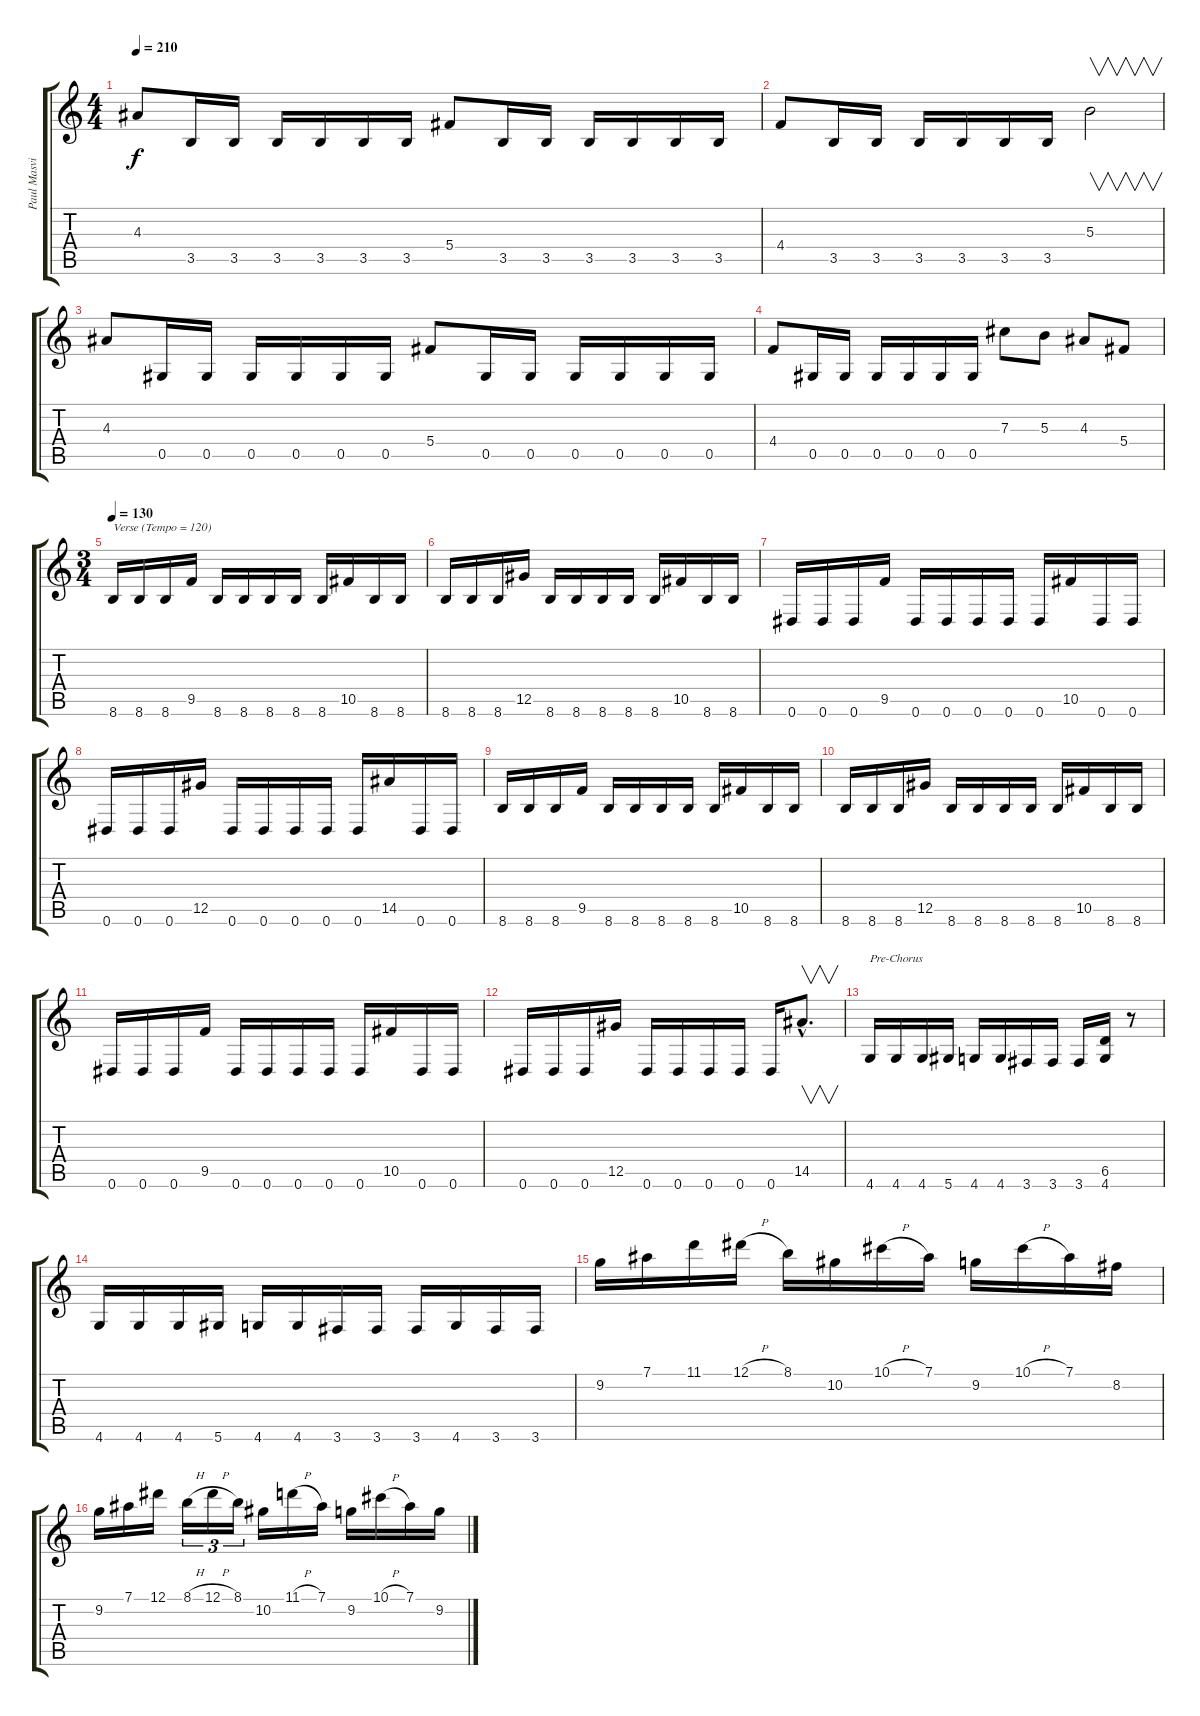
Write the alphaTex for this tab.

\track ("Paul Masvidal" "Paul Masvi") {instrument distortionguitar}
\staff {score tabs}
\tuning (Eb4 Bb3 Gb3 Db3 Ab2 Eb2) {hide}
\ts (4 4)
\tempo 210
\clef g2
\ks c
4.3.8{dy f} 3.5.16 3.5.16 3.5.16 3.5.16 3.5.16 3.5.16 5.4.8 3.5.16 3.5.16 3.5.16 3.5.16 3.5.16 3.5.16 |
4.4.8 3.5.16 3.5.16 3.5.16 3.5.16 3.5.16 3.5.16 5.3.2{v} |
4.3.8 0.5.16 0.5.16 0.5.16 0.5.16 0.5.16 0.5.16 5.4.8 0.5.16 0.5.16 0.5.16 0.5.16 0.5.16 0.5.16 |
4.4.8 0.5.16 0.5.16 0.5.16 0.5.16 0.5.16 0.5.16 7.3.8 5.3.8 4.3.8 5.4.8 |
\ts (3 4)
\tempo 130
8.6.16{txt "Verse (Tempo = 120)"} 8.6.16 8.6.16 9.5.16 8.6.16 8.6.16 8.6.16 8.6.16 8.6.16 10.5.16 8.6.16 8.6.16 |
8.6.16 8.6.16 8.6.16 12.5.16 8.6.16 8.6.16 8.6.16 8.6.16 8.6.16 10.5.16 8.6.16 8.6.16 |
0.6.16 0.6.16 0.6.16 9.5.16 0.6.16 0.6.16 0.6.16 0.6.16 0.6.16 10.5.16 0.6.16 0.6.16 |
0.6.16 0.6.16 0.6.16 12.5.16 0.6.16 0.6.16 0.6.16 0.6.16 0.6.16 14.5.16 0.6.16 0.6.16 |
8.6.16 8.6.16 8.6.16 9.5.16 8.6.16 8.6.16 8.6.16 8.6.16 8.6.16 10.5.16 8.6.16 8.6.16 |
8.6.16 8.6.16 8.6.16 12.5.16 8.6.16 8.6.16 8.6.16 8.6.16 8.6.16 10.5.16 8.6.16 8.6.16 |
0.6.16 0.6.16 0.6.16 9.5.16 0.6.16 0.6.16 0.6.16 0.6.16 0.6.16 10.5.16 0.6.16 0.6.16 |
0.6.16 0.6.16 0.6.16 12.5.16 0.6.16 0.6.16 0.6.16 0.6.16 0.6.16 14.5{hac}.8{v d} |
4.6.16{txt "Pre-Chorus"} 4.6.16 4.6.16 5.6.16 4.6.16 4.6.16 3.6.16 3.6.16 3.6.16 (6.5 4.6).16 r.8 |
4.6.16 4.6.16 4.6.16 5.6.16 4.6.16 4.6.16 3.6.16 3.6.16 3.6.16 4.6.16 3.6.16 3.6.16 |
9.2.16 7.1.16 11.1.16 12.1{h}.16 8.1.16 10.2.16 10.1{h}.16 7.1.16 9.2.16 10.1{h}.16 7.1.16 8.2.16 |
9.2.16 7.1.16 12.1.16 8.1{h}.16{tu (3 2)} 12.1{h}.16{tu (3 2)} 8.1.16{tu (3 2)} 10.2.16 11.1{h}.16 7.1.16 9.2.16 10.1{h}.16 7.1.16 9.2.16
